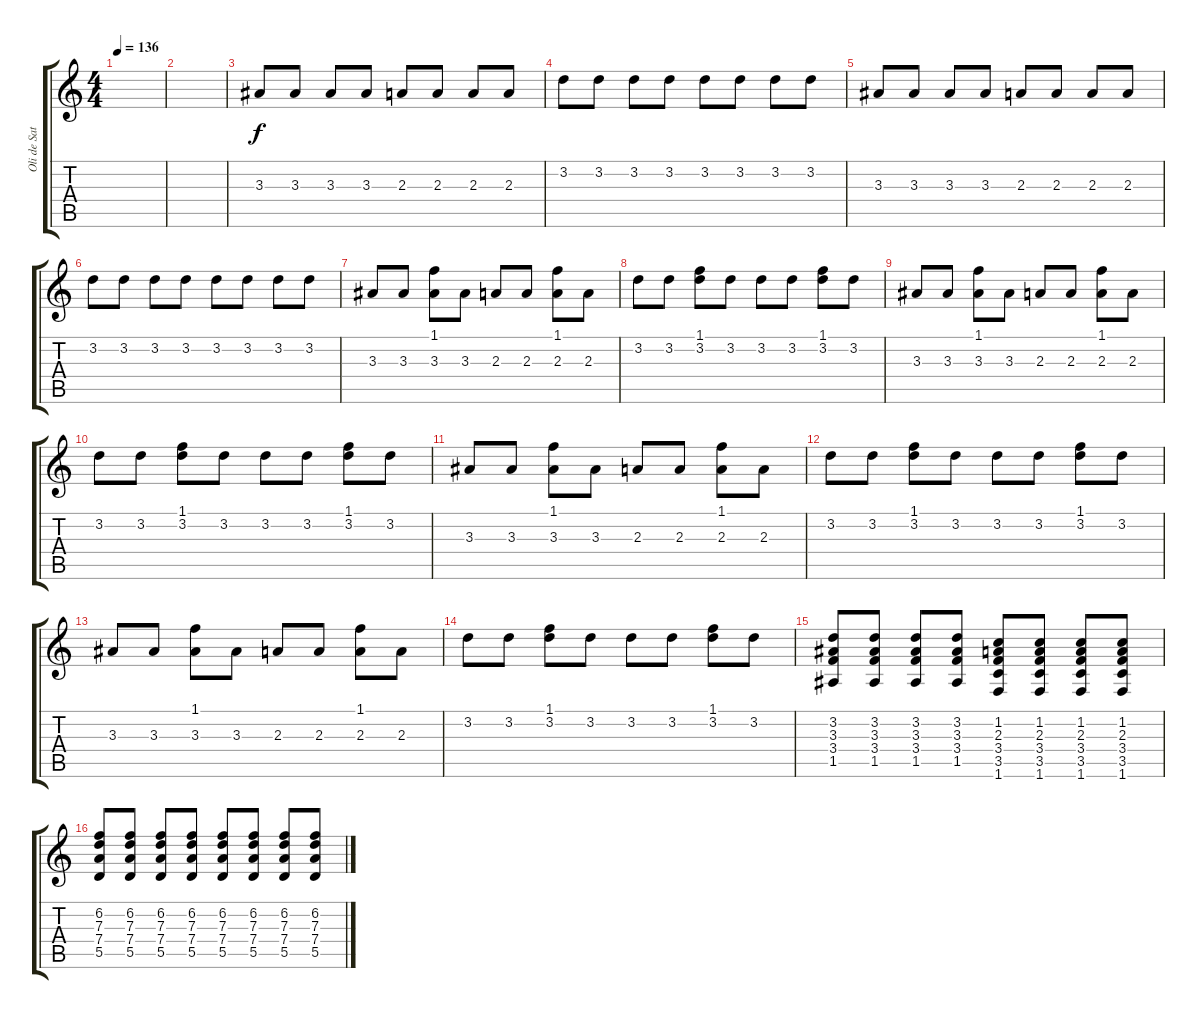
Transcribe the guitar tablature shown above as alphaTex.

\track ("Oli de Sat (guitare1)" "Oli de Sat") {instrument distortionguitar}
\staff {score tabs}
\tuning (E4 B3 G3 D3 A2 E2) {hide}
\ts (4 4)
\tempo 136
\clef g2
\ks c
|
|
3.3.8 3.3.8 3.3.8 3.3.8 2.3.8 2.3.8 2.3.8 2.3.8 |
3.2.8 3.2.8 3.2.8 3.2.8 3.2.8 3.2.8 3.2.8 3.2.8 |
3.3.8 3.3.8 3.3.8 3.3.8 2.3.8 2.3.8 2.3.8 2.3.8 |
3.2.8 3.2.8 3.2.8 3.2.8 3.2.8 3.2.8 3.2.8 3.2.8 |
3.3.8 3.3.8 (1.1 3.3).8 3.3.8 2.3.8 2.3.8 (1.1 2.3).8 2.3.8 |
3.2.8 3.2.8 (1.1 3.2).8 3.2.8 3.2.8 3.2.8 (1.1 3.2).8 3.2.8 |
3.3.8 3.3.8 (1.1 3.3).8 3.3.8 2.3.8 2.3.8 (1.1 2.3).8 2.3.8 |
3.2.8 3.2.8 (1.1 3.2).8 3.2.8 3.2.8 3.2.8 (1.1 3.2).8 3.2.8 |
3.3.8 3.3.8 (1.1 3.3).8 3.3.8 2.3.8 2.3.8 (1.1 2.3).8 2.3.8 |
3.2.8 3.2.8 (1.1 3.2).8 3.2.8 3.2.8 3.2.8 (1.1 3.2).8 3.2.8 |
3.3.8 3.3.8 (1.1 3.3).8 3.3.8 2.3.8 2.3.8 (1.1 2.3).8 2.3.8 |
3.2.8 3.2.8 (1.1 3.2).8 3.2.8 3.2.8 3.2.8 (1.1 3.2).8 3.2.8 |
(3.2 3.3 3.4 1.5).8 (3.2 3.3 3.4 1.5).8 (3.2 3.3 3.4 1.5).8 (3.2 3.3 3.4 1.5).8 (1.2 2.3 3.4 3.5 1.6).8 (1.2 2.3 3.4 3.5 1.6).8 (1.2 2.3 3.4 3.5 1.6).8 (1.2 2.3 3.4 3.5 1.6).8 |
(6.2 7.3 7.4 5.5).8 (6.2 7.3 7.4 5.5).8 (6.2 7.3 7.4 5.5).8 (6.2 7.3 7.4 5.5).8 (6.2 7.3 7.4 5.5).8 (6.2 7.3 7.4 5.5).8 (6.2 7.3 7.4 5.5).8 (6.2 7.3 7.4 5.5).8
